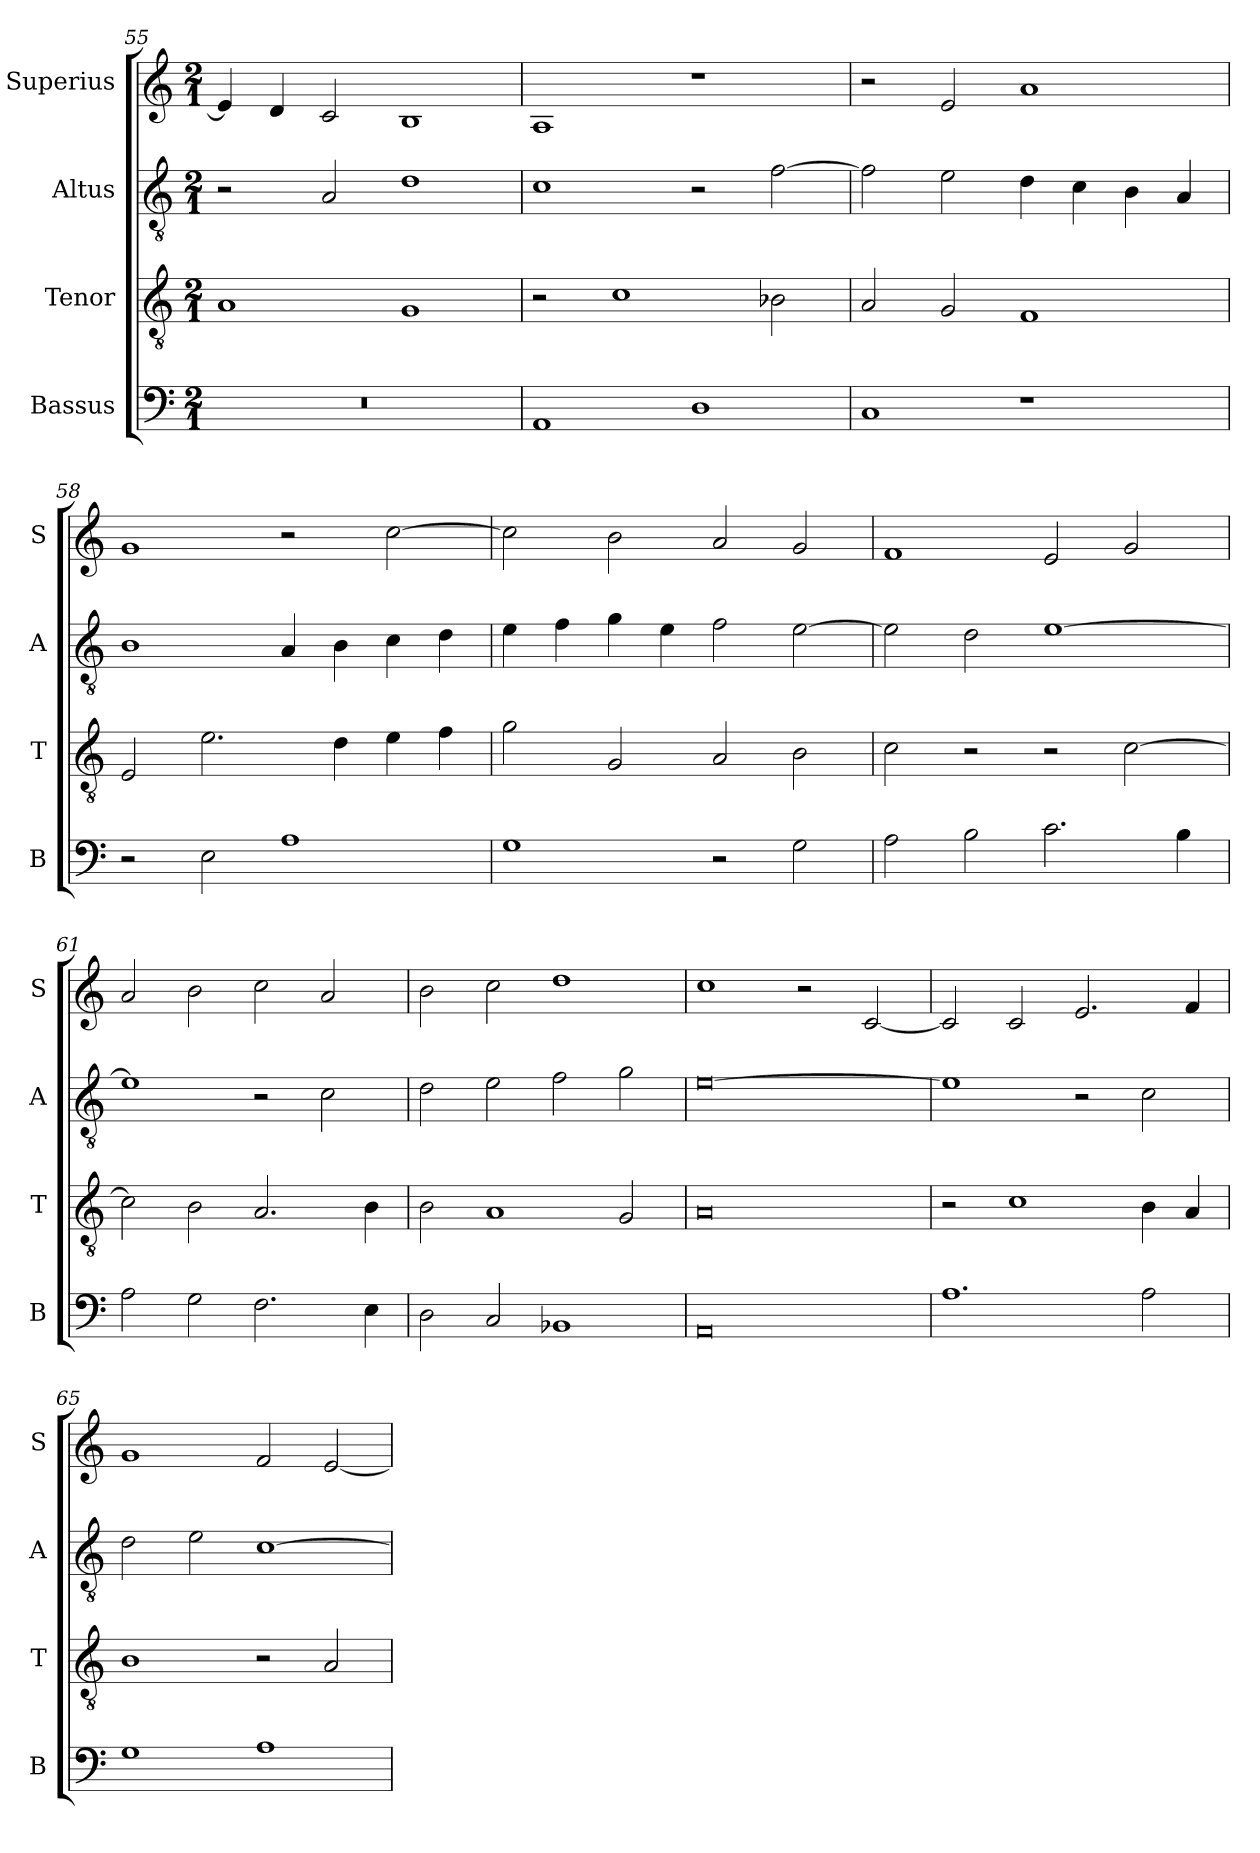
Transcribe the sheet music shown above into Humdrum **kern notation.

**kern	**kern	**kern	**kern
*part4	*part3	*part2	*part1
*staff4	*staff3	*staff2	*staff1
*I"Bassus	*I"Tenor	*I"Altus	*I"Superius
*I'B	*I'T	*I'A	*I'S
*clefF4	*clefGv2	*clefGv2	*clefG2
*k[]	*k[]	*k[]	*k[]
*C:	*C:	*C:	*C:
*M2/1	*M2/1	*M2/1	*M2/1
=55	=55	=55	=55
0r	1A	2r	4e]
.	.	.	4d
.	.	2A	2c
.	1G	1d	1B
=56	=56	=56	=56
1AA	2r	1c	1A
.	1c	.	.
1D	.	2r	1r
.	2B-X	[2f	.
=57	=57	=57	=57
1C	2A	2f]	2r
.	2G	2e	2e
1r	1F	4d	1a
.	.	4c	.
.	.	4B	.
.	.	4A	.
=58	=58	=58	=58
2r	2E	1B	1g
2E	2.e	.	.
1A	.	4A	2r
.	4d	4B	.
.	4e	4c	[2cc
.	4f	4d	.
=59	=59	=59	=59
1G	2g	4e	2cc]
.	.	4f	.
.	2G	4g	2b
.	.	4e	.
2r	2A	2f	2a
2G	2B	[2e	2g
=60	=60	=60	=60
2A	2c	2e]	1f
2B	2r	2d	.
2.c	2r	[1e	2e
.	[2c	.	2g
4B	.	.	.
=61	=61	=61	=61
2A	2c]	1e]	2a
2G	2B	.	2b
2.F	2.A	2r	2cc
.	.	2c	2a
4E	4B	.	.
=62	=62	=62	=62
2D	2B	2d	2b
2C	1A	2e	2cc
1BB-X	.	2f	1dd
.	2G	2g	.
=63	=63	=63	=63
0AA	0A	[0e	1cc
.	.	.	2r
.	.	.	[2c
=64	=64	=64	=64
1.A	2r	1e]	2c]
.	1c	.	2c
.	.	2r	2.e
2A	4B	2c	.
.	4A	.	4f
=65	=65	=65	=65
1G	1B	2d	1g
.	.	2e	.
1A	2r	[1c	2f
.	2A	.	[2e
=	=	=	=
*-	*-	*-	*-
